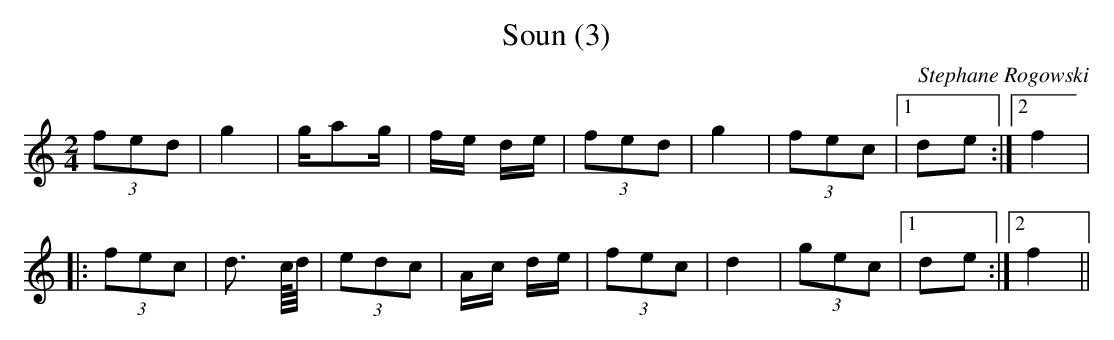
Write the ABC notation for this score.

X:1
T:Soun (3)
C:Stephane Rogowski
L:1/8
M:2/4
K:C major
(3fed |g2|g/ag/|f/e/ d/e/|(3fed |g2|(3fec |1de:|2f2|
|:(3fec|d> c/4d/4|(3edc|A/c/ d/e/|(3fec|d2|(3gec|1de:|2f2||
